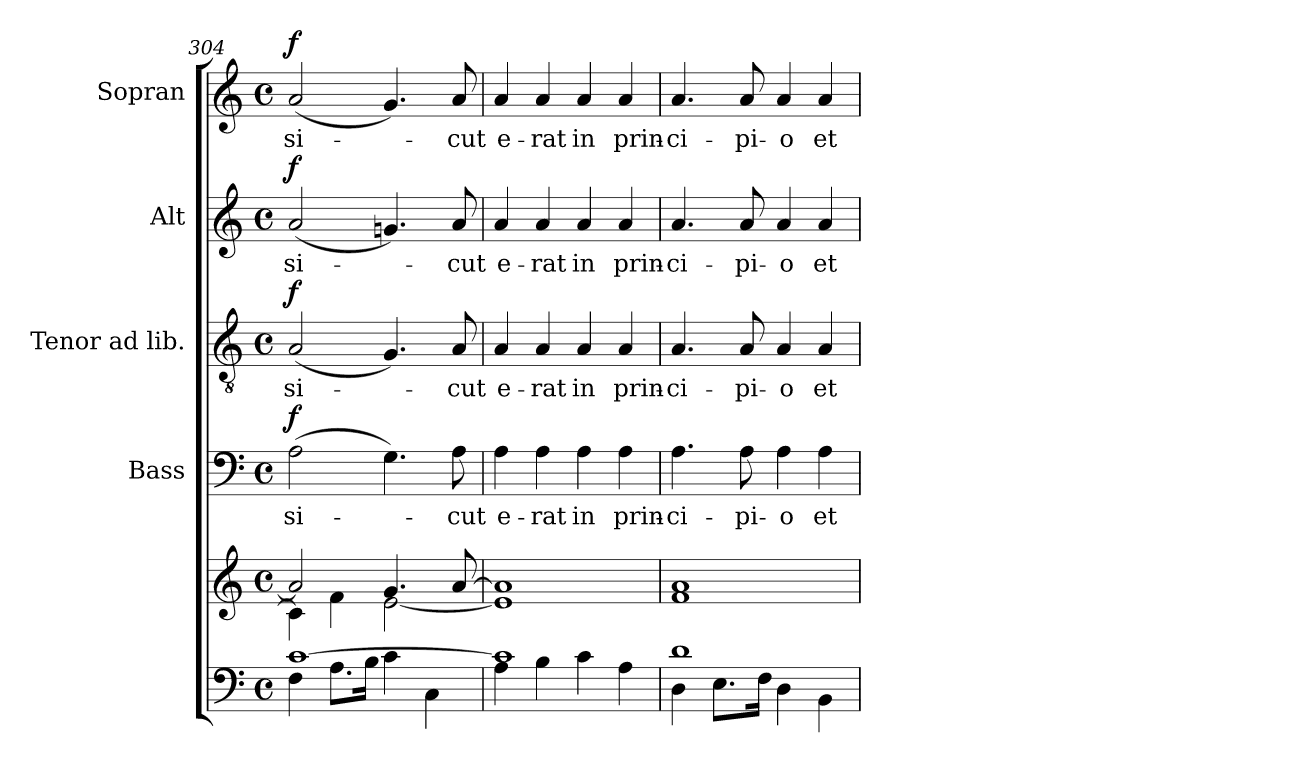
**kern	**kern	**kern	**text	**dynam	**kern	**text	**dynam	**kern	**text	**dynam	**kern	**text	**dynam
*part5	*part5	*part4	*part4	*part4	*part3	*part3	*part3	*part2	*part2	*part2	*part1	*part1	*part1
*staff6	*staff5	*staff4	*staff4	*staff4	*staff3	*staff3	*staff3	*staff2	*staff2	*staff2	*staff1	*staff1	*staff1
*	*	*I"Bass	*	*	*I"Tenor ad lib.	*	*	*I"Alt	*	*	*I"Sopran	*	*
*	*	*I'B.	*	*	*I'T.	*	*	*I'A.	*	*	*I'S.	*	*
*clefF4	*clefG2	*clefF4	*	*	*clefGv2	*	*	*clefG2	*	*	*clefG2	*	*
*k[]	*k[]	*k[]	*	*	*k[]	*	*	*k[]	*	*	*k[]	*	*
*C:	*C:	*C:	*	*	*C:	*	*	*C:	*	*	*C:	*	*
*M4/4	*M4/4	*M4/4	*	*	*M4/4	*	*	*M4/4	*	*	*M4/4	*	*
*met(c)	*met(c)	*met(c)	*	*	*met(c)	*	*	*met(c)	*	*	*met(c)	*	*
=304	=304	=304	=304	=304	=304	=304	=304	=304	=304	=304	=304	=304	=304
*^	*^	*	*	*	*	*	*	*	*	*	*	*	*
!	!	!	!	!	!LO:LY:b	!LO:DY:a	!	!LO:LY:b	!LO:DY:a	!	!LO:LY:b	!LO:DY:a	!	!LO:LY:b	!LO:DY:a
[>1c	4F\	2a/]	4c\]	(>2A\	si-	f	(<2A/	si-	f	(<2a/	si-	f	(<2a/	si-	f
.	8.A\L	.	4f\	.	.	.	.	.	.	.	.	.	.	.	.
.	16B\Jk	.	.	.	.	.	.	.	.	.	.	.	.	.	.
.	4c\	4.g/	[<2e\	4.G\)	.	.	4.G/)	.	.	4.gn/)	.	.	4.g/)	.	.
.	4C\	.	.	.	.	.	.	.	.	.	.	.	.	.	.
!	!	!	!	!	!LO:LY:b	!	!	!LO:LY:b	!	!	!LO:LY:b	!	!	!LO:LY:b	!
.	.	[>8a/	.	8A\	-cut	.	8A/	-cut	.	8a/	-cut	.	8a/	-cut	.
=305	=305	=305	=305	=305	=305	=305	=305	=305	=305	=305	=305	=305	=305	=305	=305
!	!	!	!	!	!LO:LY:b	!	!	!LO:LY:b	!	!	!LO:LY:b	!	!	!LO:LY:b	!
1c]	4A\	1a]	1e]	4A\	e-	.	4A/	e-	.	4a/	e-	.	4a/	e-	.
!	!	!	!	!	!LO:LY:b	!	!	!LO:LY:b	!	!	!LO:LY:b	!	!	!LO:LY:b	!
.	4B\	.	.	4A\	-rat	.	4A/	-rat	.	4a/	-rat	.	4a/	-rat	.
!	!	!	!	!	!LO:LY:b	!	!	!LO:LY:b	!	!	!LO:LY:b	!	!	!LO:LY:b	!
.	4c\	.	.	4A\	in	.	4A/	in	.	4a/	in	.	4a/	in	.
!	!	!	!	!	!LO:LY:b	!	!	!LO:LY:b	!	!	!LO:LY:b	!	!	!LO:LY:b	!
.	4A\	.	.	4A\	prin-	.	4A/	prin-	.	4a/	prin-	.	4a/	prin-	.
=306	=306	=306	=306	=306	=306	=306	=306	=306	=306	=306	=306	=306	=306	=306	=306
!	!	!	!	!	!LO:LY:b	!	!	!LO:LY:b	!	!	!LO:LY:b	!	!	!LO:LY:b	!
1d	4D\	1a	1f	4.A\	-ci-	.	4.A/	-ci-	.	4.a/	-ci-	.	4.a/	-ci-	.
.	8.E\L	.	.	.	.	.	.	.	.	.	.	.	.	.	.
!	!	!	!	!	!LO:LY:b	!	!	!LO:LY:b	!	!	!LO:LY:b	!	!	!LO:LY:b	!
.	.	.	.	8A\	-pi-	.	8A/	-pi-	.	8a/	-pi-	.	8a/	-pi-	.
.	16F\Jk	.	.	.	.	.	.	.	.	.	.	.	.	.	.
!	!	!	!	!	!LO:LY:b	!	!	!LO:LY:b	!	!	!LO:LY:b	!	!	!LO:LY:b	!
.	4D\	.	.	4A\	-o	.	4A/	-o	.	4a/	-o	.	4a/	-o	.
!	!	!	!	!	!LO:LY:b	!	!	!LO:LY:b	!	!	!LO:LY:b	!	!	!LO:LY:b	!
.	4BB\	.	.	4A\	et	.	4A/	et	.	4a/	et	.	4a/	et	.
*v	*v	*	*	*	*	*	*	*	*	*	*	*	*	*	*
*	*v	*v	*	*	*	*	*	*	*	*	*	*	*	*
=	=	=	=	=	=	=	=	=	=	=	=	=	=
*-	*-	*-	*-	*-	*-	*-	*-	*-	*-	*-	*-	*-	*-
